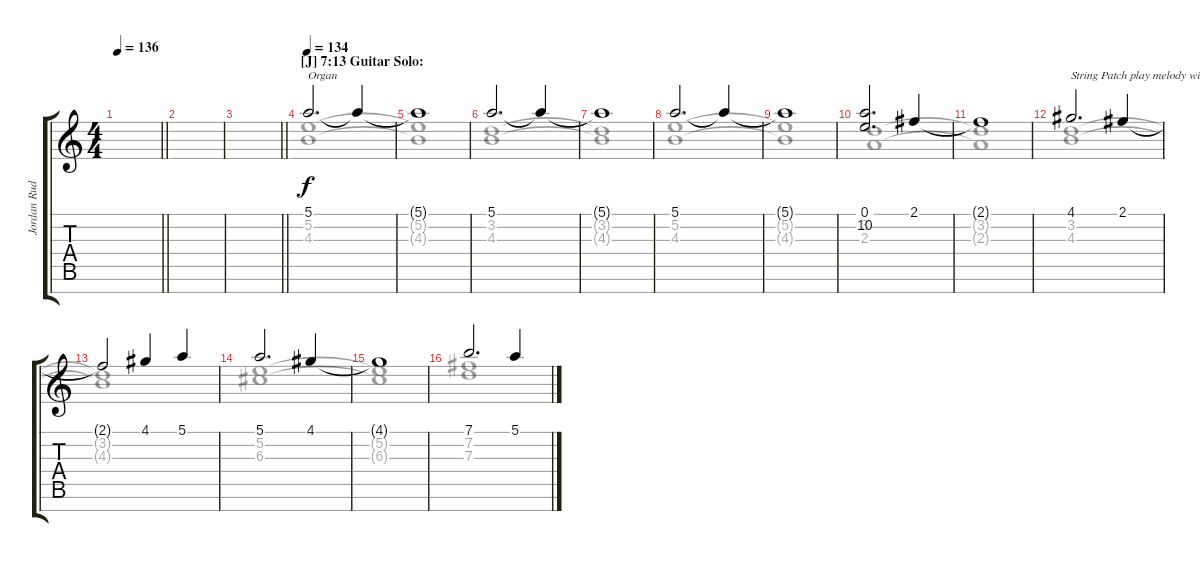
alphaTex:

\track ("Jordan Rudess - Right Hand" "Jordan Rud") {instrument lead3calliope}
\staff {score tabs}
\tuning (E5 B4 G4 D4 A3 E3 B2) {hide}
\voice
\ts (4 4)
\tempo 136
\clef g2
\barLineRight lightlight
\ks c
|
|
\barLineRight lightlight
|
\section ("" "[J] 7:13 Guitar Solo:")
\tempo 134
5.1.2{d txt "Organ" volume 11 instrument churchorgan} 5.1{t}.4 |
5.1{t}.1 |
5.1.2{d} 5.1{t}.4 |
5.1{t}.1 |
5.1.2{d} 5.1{t}.4 |
5.1{t}.1 |
(0.1 10.2).2{d} 2.1.4 |
2.1{t}.1 |
4.1.2{d txt "String Patch play melody with Organ"} 2.1.4 |
2.1{t}.2 4.1.4 5.1.4 |
5.1.2{d} 4.1.4 |
4.1{t}.1 |
7.1.2{d} 5.1.4
\voice
\clef g2
\ottava regular
\simile none
\barLineRight lightlight
\ks c
|
|
\barLineRight lightlight
|
(5.2 4.3).1 |
(5.2{t} 4.3{t}).1 |
(3.2 4.3).1 |
(3.2{t} 4.3{t}).1 |
(5.2 4.3).1 |
(5.2{t} 4.3{t}).1 |
(3.2 2.3).1 |
(3.2{t} 2.3{t}).1 |
(3.2 4.3).1 |
(3.2{t} 4.3{t}).1 |
(5.2 6.3).1 |
(5.2{t} 6.3{t}).1 |
(7.2 7.3).1
